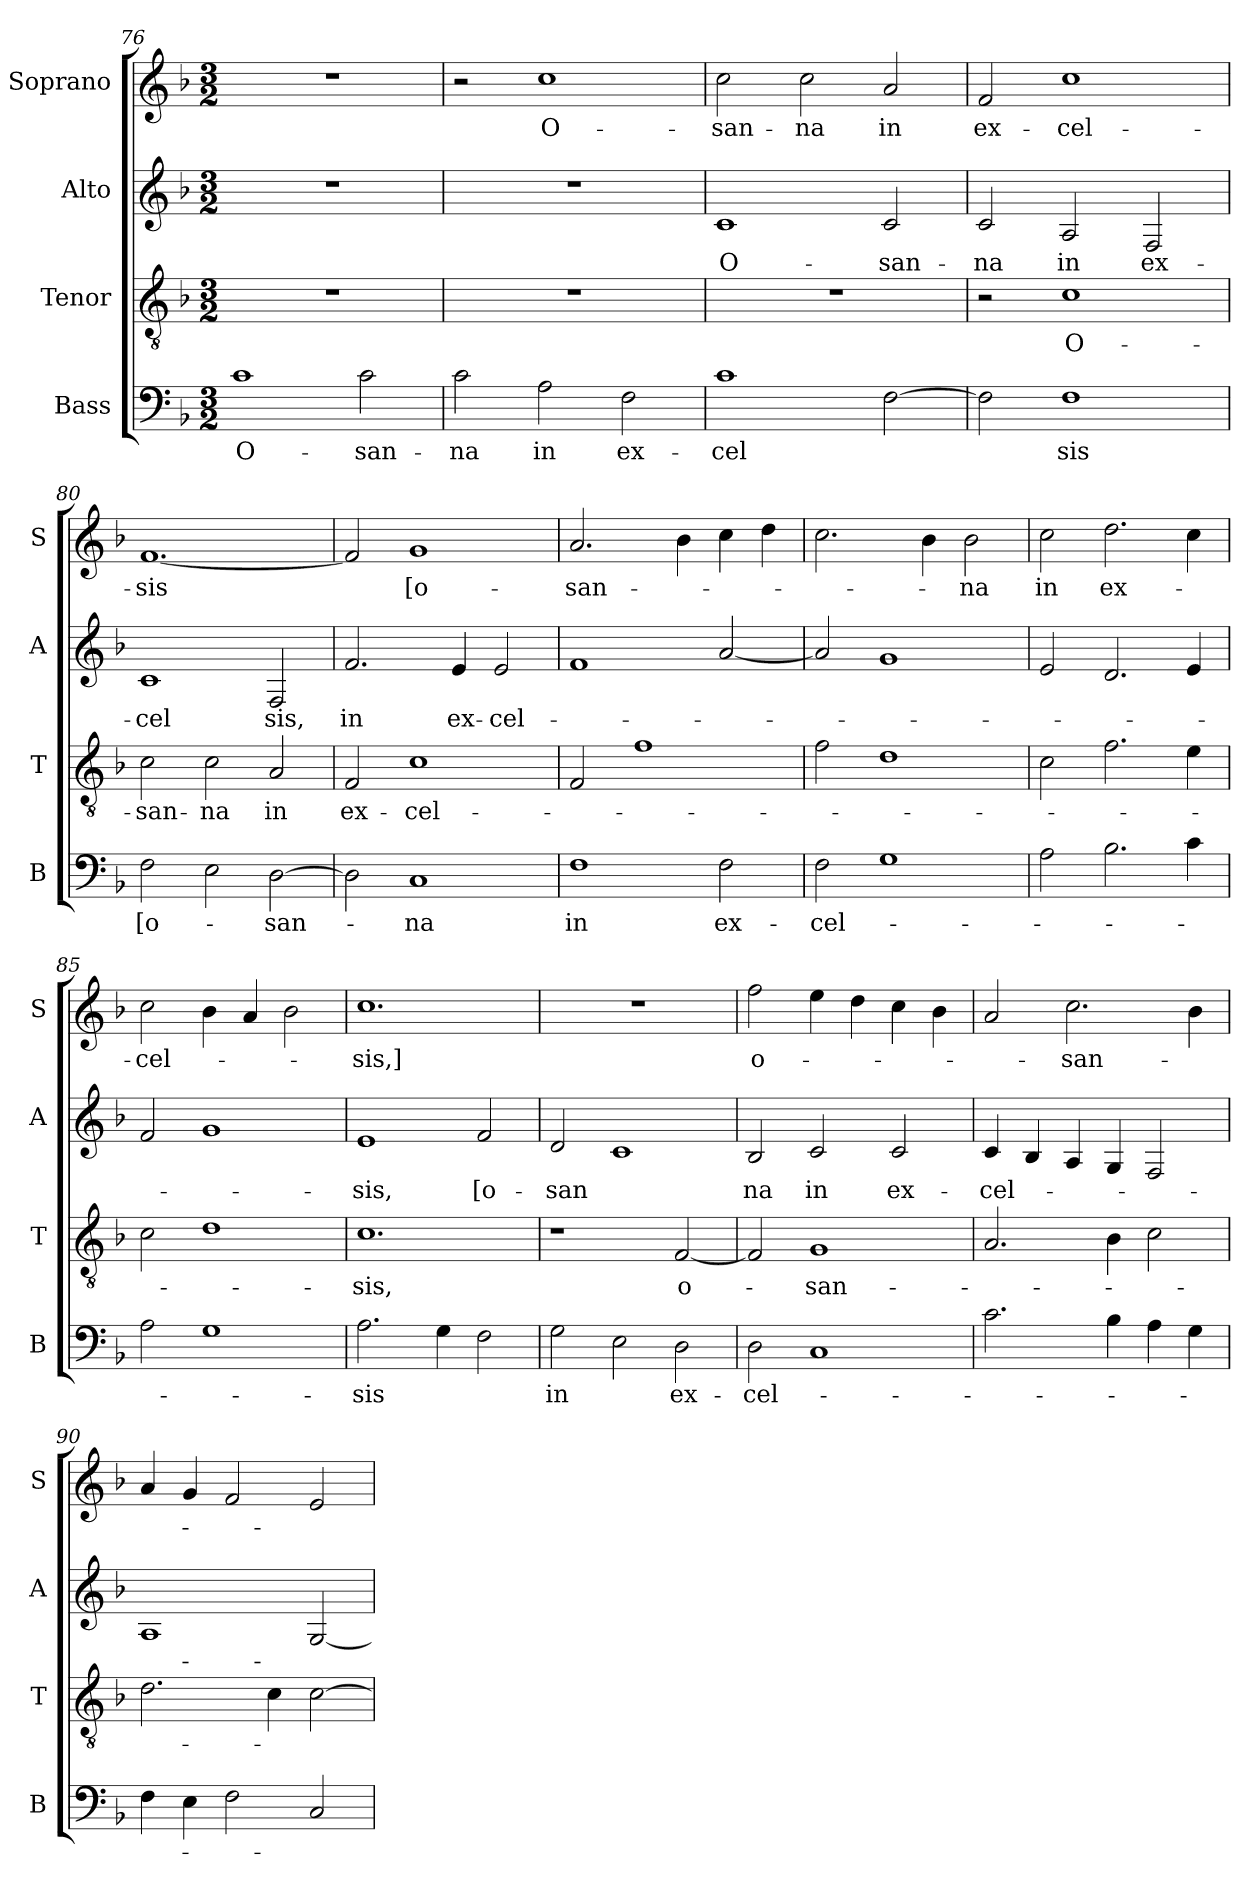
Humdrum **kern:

**kern	**text	**kern	**text	**kern	**text	**kern	**text
*part4	*part4	*part3	*part3	*part2	*part2	*part1	*part1
*staff4	*staff4	*staff3	*staff3	*staff2	*staff2	*staff1	*staff1
*I"Bass	*	*I"Tenor	*	*I"Alto	*	*I"Soprano	*
*I'B	*	*I'T	*	*I'A	*	*I'S	*
!!LO:LB:g=z
*clefF4	*	*clefGv2	*	*clefG2	*	*clefG2	*
*k[b-]	*	*k[b-]	*	*k[b-]	*	*k[b-]	*
*F:	*	*F:	*	*F:	*	*F:	*
*M3/2	*	*M3/2	*	*M3/2	*	*M3/2	*
=76	=76	=76	=76	=76	=76	=76	=76
1c	-O-	1.r	.	1.r	.	1.r	.
2c\	-san-	.	.	.	.	.	.
=77	=77	=77	=77	=77	=77	=77	=77
2c\	-na	1.r	.	1.r	.	2r	.
2A\	in	.	.	.	.	1cc	O-
2F\	ex-	.	.	.	.	.	.
=78	=78	=78	=78	=78	=78	=78	=78
1c	-cel	1.r	.	1c	O-	2cc\	-san-
.	.	.	.	.	.	2cc\	-na
[2F\	.	.	.	2c/	-san-	2a/	in
=79	=79	=79	=79	=79	=79	=79	=79
2F\]	.	2r	.	2c/	-na	2f/	ex-
1F	sis	1c	O-	2A/	in	1cc	-cel-
.	.	.	.	2F/	ex-	.	.
=80	=80	=80	=80	=80	=80	=80	=80
2F\	[o-	2c\	-san-	1c	-cel	[1.f	-sis
2E\	.	2c\	-na	.	.	.	.
[2D\	-san-	2A/	in	2F/	sis,	.	.
=81	=81	=81	=81	=81	=81	=81	=81
2D\]	.	2F/	ex-	2.f/	in	2f/]	.
1C	-na	1c	-cel-	.	.	1g	[o-
.	.	.	.	4e/	ex-	.	.
.	.	.	.	2e/	-cel-	.	.
=82	=82	=82	=82	=82	=82	=82	=82
1F	in	2F/	.	1f	.	2.a/	-san-
.	.	1f	.	.	.	.	.
.	.	.	.	.	.	4b-\	.
2F\	ex-	.	.	[2a/	.	4cc\	.
.	.	.	.	.	.	4dd\	.
!!LO:LB:g=z
=83	=83	=83	=83	=83	=83	=83	=83
2F\	-cel-	2f\	.	2a/]	.	2.cc\	.
1G	.	1d	.	1g	.	.	.
.	.	.	.	.	.	4b-\	.
.	.	.	.	.	.	2b-\	-na
=84	=84	=84	=84	=84	=84	=84	=84
2A\	.	2c\	.	2e/	.	2cc\	in
2.B-\	.	2.f\	.	2.d/	.	2.dd\	ex-
4c\	.	4e\	.	4e/	.	4cc\	.
=85	=85	=85	=85	=85	=85	=85	=85
2A\	.	2c\	.	2f/	.	2cc\	-cel-
1G	.	1d	.	1g	.	4b-\	.
.	.	.	.	.	.	4a/	.
.	.	.	.	.	.	2b-\	.
=86	=86	=86	=86	=86	=86	=86	=86
2.A\	-sis	1.c	-sis,	1e	-sis,	1.cc	-sis,]
4G\	.	.	.	.	.	.	.
2F\	.	.	.	2f/	[o-	.	.
=87	=87	=87	=87	=87	=87	=87	=87
2G\	in	1r	.	2d/	-san	1.r	.
2E\	.	.	.	1c	.	.	.
2D\	ex-	[2F/	o-	.	.	.	.
=88	=88	=88	=88	=88	=88	=88	=88
2D\	-cel-	2F/]	.	2B-/	na	2ff\	o-
1C	.	1G	-san-	2c/	in	4ee\	.
.	.	.	.	.	.	4dd\	.
.	.	.	.	2c/	ex-	4cc\	.
.	.	.	.	.	.	4b-\	.
=89	=89	=89	=89	=89	=89	=89	=89
2.c\	.	2.A/	.	4c/	-cel-	2a/	.
.	.	.	.	4B-/	.	.	.
.	.	.	.	4A/	.	2.cc\	-san-
4B-\	.	4B-\	.	4G/	.	.	.
4A\	.	2c\	.	2F/	.	.	.
4G\	.	.	.	.	.	4b-\	.
!!LO:PB:g=z
=90	=90	=90	=90	=90	=90	=90	=90
4F\	.	2.d\	.	1A	.	4a/	.
4E\	.	.	.	.	.	4g/	.
2F\	.	.	.	.	.	2f/	.
.	.	4c\	.	.	.	.	.
2C/	.	[2c\	.	[2G/	.	2e/	.
=	=	=	=	=	=	=	=
*-	*-	*-	*-	*-	*-	*-	*-
